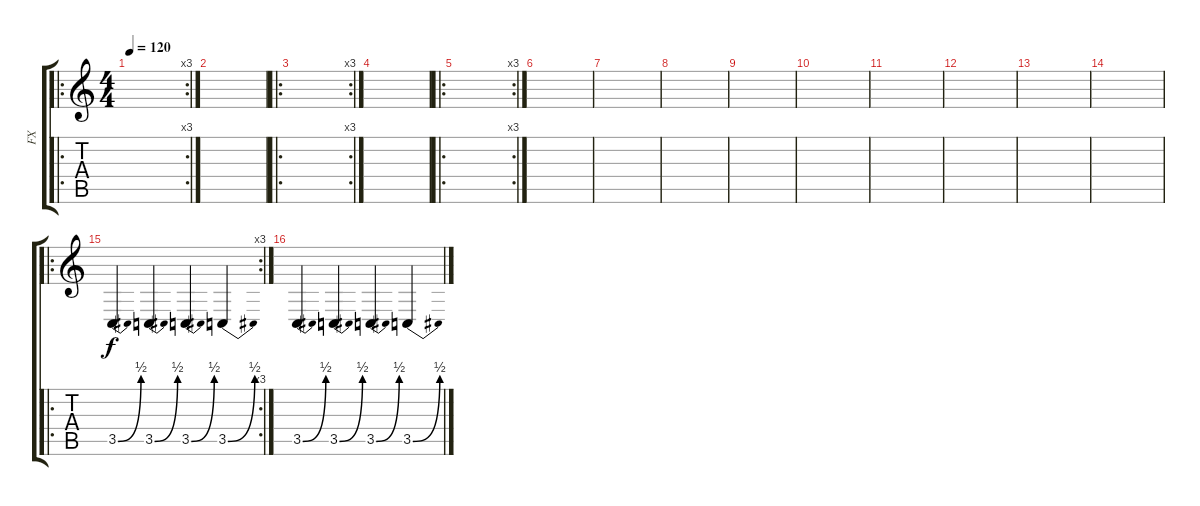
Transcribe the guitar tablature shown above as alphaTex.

\track ("FX" "FX") {instrument fx5brightness}
\staff {score tabs}
\tuning (E4 B3 G3 D3 A2 E2) {hide}
\ro
\rc 3
\ts (4 4)
\tempo 120
\clef g2
\ks c
|
|
\ro
\rc 3
|
|
\ro
\rc 3
|
|
|
|
|
|
|
|
|
|
\ro
\rc 3
3.5{be (bend 0 0 60 2)}.4 3.5{be (bend 0 0 60 2)}.4 3.5{be (bend 0 0 60 2)}.4 3.5{be (bend 0 0 60 2)}.4 |
3.5{be (bend 0 0 60 2)}.4 3.5{be (bend 0 0 60 2)}.4 3.5{be (bend 0 0 60 2)}.4 3.5{be (bend 0 0 60 2)}.4
